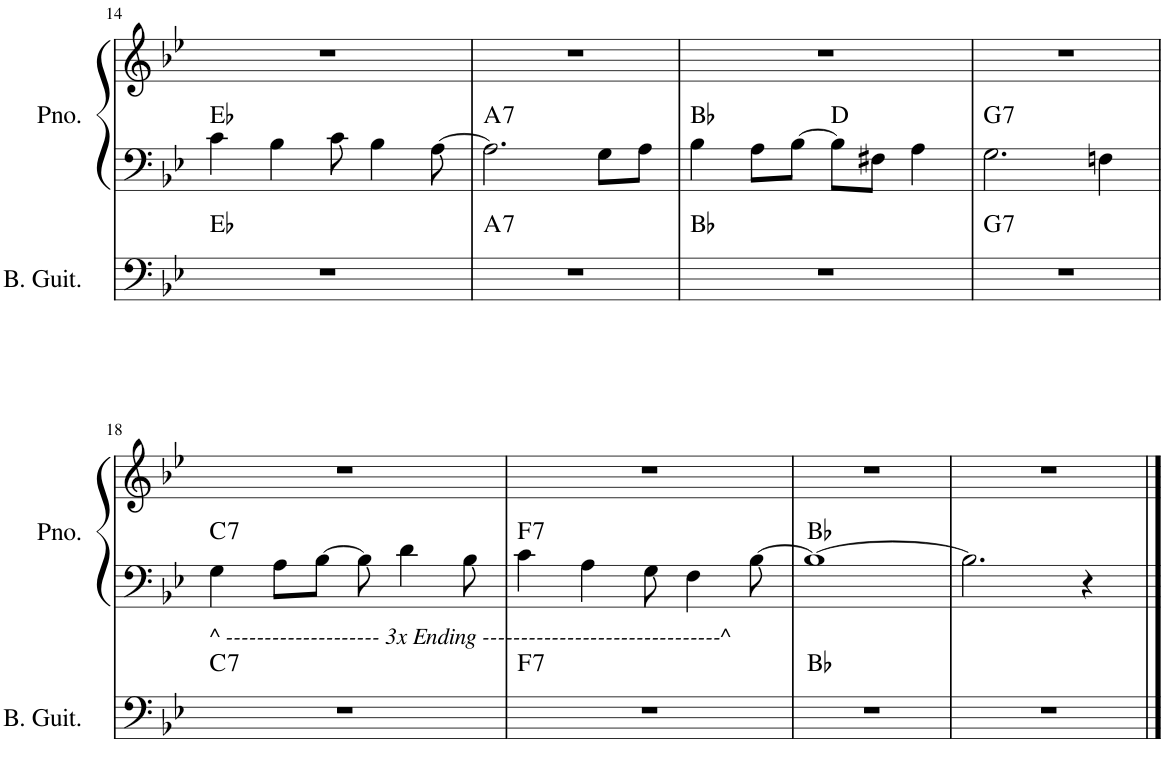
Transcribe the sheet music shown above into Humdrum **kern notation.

**kern	**harte	**kern	**kern	**harte
*part2	*part2	*part1	*part1	*part1
*staff3	*	*staff2	*staff1	*
*I"Bass Guitar	*	*I"Piano	*	*
*I'B. Guit.	*	*I'Pno.	*	*
!!LO:PB:g=z
*clefF4	*	*clefF4	*clefG2	*
*Trd7c12	*	*	*	*
*k[b-e-]	*	*k[b-e-]	*k[b-e-]	*
*M4/4	*	*M4/4	*M4/4	*
=14	=14	=14	=14	=14
1r	Eb:maj	4c\	1r	Eb:maj
.	.	4B-\	.	.
.	.	8c\	.	.
.	.	4B-\	.	.
.	.	[8A\	.	.
=15	=15	=15	=15	=15
!	!LO:H:kt=7	!	!	!LO:H:kt=7
1r	A:7	2.A\]	1r	A:7
.	.	8G\L	.	.
.	.	8A\J	.	.
=16	=16	=16	=16	=16
*	*	*	*^	*
1r	Bb:maj	4B-\	1r	2ryy	Bb:maj
.	.	8A\L	.	.	.
.	.	[8B-\J	.	.	.
.	.	8B-\L]	.	2ryy	D:maj
.	.	8F#X\J	.	.	.
.	.	4A\	.	.	.
=17	=17	=17	=17	=17	=17
!	!LO:H:kt=7	!	!	!	!LO:H:kt=7
*	*	*	*v	*v	*
1r	G:7	2.G\	1r	G:7
.	.	4Fn\	.	.
!!LO:LB:g=z
=18	=18	=18	=18	=18
!	!LO:H:kt=7	!LO:TX:b:i:t=^ -------------------- 3x Ending -------------------------------^	!	!LO:H:kt=7
1r	C:7	4G\	1r	C:7
.	.	8A\L	.	.
.	.	[8B-\J	.	.
.	.	8B-\]	.	.
.	.	4d\	.	.
.	.	8B-\	.	.
=19	=19	=19	=19	=19
!	!LO:H:kt=7	!	!	!LO:H:kt=7
1r	F:7	4c\	1r	F:7
.	.	4A\	.	.
.	.	8G\	.	.
.	.	4F\	.	.
.	.	[8B-\	.	.
=20	=20	=20	=20	=20
1r	Bb:maj	1B-_	1r	Bb:maj
=21	=21	=21	=21	=21
1r	.	2.B-\]	1r	.
.	.	4r	.	.
==	==	==	==	==
*-	*-	*-	*-	*-
